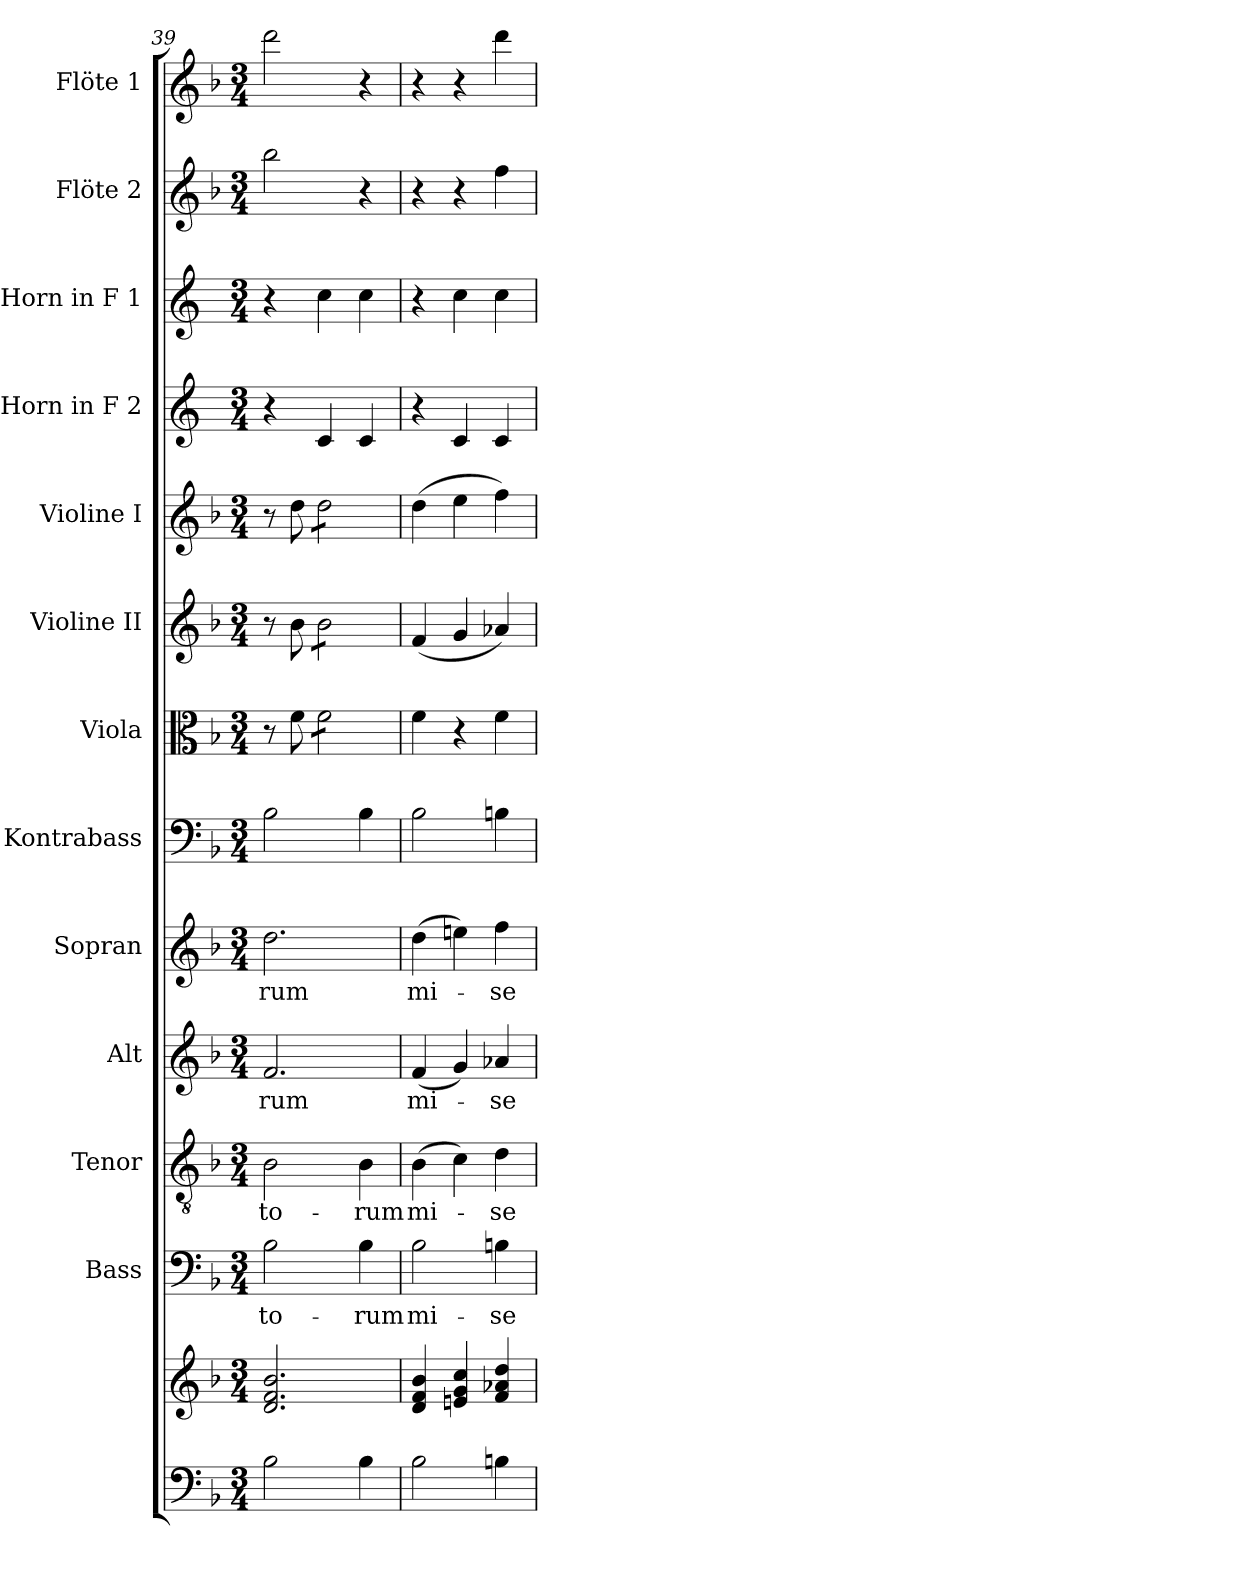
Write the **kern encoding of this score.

**kern	**kern	**kern	**text	**kern	**text	**kern	**text	**kern	**text	**kern	**kern	**kern	**kern	**kern	**kern	**kern	**kern
*part13	*part13	*part12	*part12	*part11	*part11	*part10	*part10	*part9	*part9	*part8	*part7	*part6	*part5	*part4	*part3	*part2	*part1
*staff14	*staff13	*staff12	*staff12	*staff11	*staff11	*staff10	*staff10	*staff9	*staff9	*staff8	*staff7	*staff6	*staff5	*staff4	*staff3	*staff2	*staff1
*	*	*I"Bass	*	*I"Tenor	*	*I"Alt	*	*I"Sopran	*	*I"Kontrabass	*I"Viola	*I"Violine II	*I"Violine I	*I"Horn in F 2	*I"Horn in F 1	*I"Flöte 2	*I"Flöte 1
*	*	*I'B.	*	*I'T.	*	*I'A.	*	*I'S.	*	*I'Kb.	*I'Vla.	*I'Vl. II	*I'Vl. I	*I'Hrn. F 2	*I'Hrn. F 1	*I'Fl. 2	*I'Fl. 1
*clefF4	*clefG2	*clefF4	*	*clefGv2	*	*clefG2	*	*clefG2	*	*clefF4	*clefC3	*clefG2	*clefG2	*clefG2	*clefG2	*clefG2	*clefG2
*	*	*	*	*	*	*	*	*	*	*ITrd7c12	*	*	*	*ITrd4c7	*ITrd4c7	*	*
*k[b-]	*k[b-]	*k[b-]	*	*k[b-]	*	*k[b-]	*	*k[b-]	*	*k[b-]	*k[b-]	*k[b-]	*k[b-]	*k[b-]	*k[b-]	*k[b-]	*k[b-]
*F:	*F:	*F:	*	*F:	*	*F:	*	*F:	*	*F:	*F:	*F:	*F:	*F:	*F:	*F:	*F:
*M3/4	*M3/4	*M3/4	*	*M3/4	*	*M3/4	*	*M3/4	*	*M3/4	*M3/4	*M3/4	*M3/4	*M3/4	*M3/4	*M3/4	*M3/4
=39	=39	=39	=39	=39	=39	=39	=39	=39	=39	=39	=39	=39	=39	=39	=39	=39	=39
!	!	!	!LO:LY:b	!	!LO:LY:b	!	!LO:LY:b	!	!LO:LY:b	!	!	!	!	!	!	!	!
2B-\	2.d/ 2.f/ 2.b-/	2B-\	-to-	2B-\	-to-	2.f/	-rum	2.dd\	-rum	2BB-\	8r	8r	8r	4r	4r	2bb-\	2ddd\
.	.	.	.	.	.	.	.	.	.	.	8f\	8b-\	8dd\	.	.	.	.
*	*	*	*	*	*	*	*	*	*	*	*tremolo	*	*	*	*	*	*
*	*	*	*	*	*	*	*	*	*	*	*	*tremolo	*	*	*	*	*
*	*	*	*	*	*	*	*	*	*	*	*	*	*tremolo	*	*	*	*
.	.	.	.	.	.	.	.	.	.	.	8f\L	8b-\L	8dd\L	4F/	4f\	.	.
.	.	.	.	.	.	.	.	.	.	.	8f\	8b-\	8dd\	.	.	.	.
!	!	!	!LO:LY:b	!	!LO:LY:b	!	!	!	!	!	!	!	!	!	!	!	!
4B-\	.	4B-\	-rum	4B-\	-rum	.	.	.	.	4BB-\	8f\	8b-\	8dd\	4F/	4f\	4r	4r
.	.	.	.	.	.	.	.	.	.	.	8f\J	8b-\J	8dd\J	.	.	.	.
*	*	*	*	*	*	*	*	*	*	*	*	*	*Xtremolo	*	*	*	*
*	*	*	*	*	*	*	*	*	*	*	*	*Xtremolo	*	*	*	*	*
*	*	*	*	*	*	*	*	*	*	*	*Xtremolo	*	*	*	*	*	*
=40	=40	=40	=40	=40	=40	=40	=40	=40	=40	=40	=40	=40	=40	=40	=40	=40	=40
!	!	!	!LO:LY:b	!	!LO:LY:b	!	!LO:LY:b	!	!LO:LY:b	!	!	!	!	!	!	!	!
2B-\	4d/ 4f/ 4b-/	2B-\	mi-	(>4B-\	mi-	(<4f/	mi-	(>4dd\	mi-	2BB-\	4f\	(<4f/	(>4dd\	4r	4r	4r	4r
.	4en/ 4g/ 4cc/	.	.	4c\)	.	4g/)	.	4een\)	.	.	4r	4g/	4ee\	4F/	4f\	4r	4r
!	!	!	!LO:LY:b	!	!LO:LY:b	!	!LO:LY:b	!	!LO:LY:b	!	!	!	!	!	!	!	!
4Bn\	4f/ 4a-X/ 4dd/	4Bn\	-se-	4d\	-se-	4a-X/	-se-	4ff\	-se-	4BBn\	4f\	4a-X/)	4ff\)	4F/	4f\	4ff\	4ddd\
=	=	=	=	=	=	=	=	=	=	=	=	=	=	=	=	=	=
*-	*-	*-	*-	*-	*-	*-	*-	*-	*-	*-	*-	*-	*-	*-	*-	*-	*-
